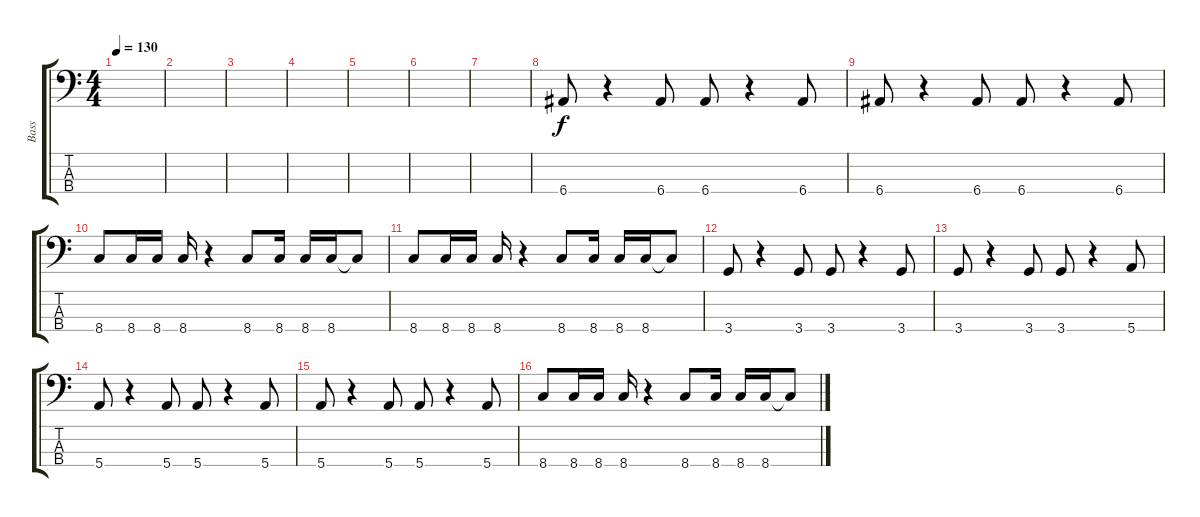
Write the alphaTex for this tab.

\track ("Bass" "Bass") {instrument acousticbass}
\staff {score tabs}
\tuning (G2 D2 A1 E1) {hide}
\ts (4 4)
\tempo 130
\clef f4
\ks c
|
|
|
|
|
|
|
6.4.8 r.4 6.4.8 6.4.8 r.4 6.4.8 |
6.4.8 r.4 6.4.8 6.4.8 r.4 6.4.8 |
8.4.8 8.4.16 8.4.16 8.4.16 r.4 8.4.8 8.4.16 8.4.16 8.4.16 8.4{t}.8 |
8.4.8 8.4.16 8.4.16 8.4.16 r.4 8.4.8 8.4.16 8.4.16 8.4.16 8.4{t}.8 |
3.4.8 r.4 3.4.8 3.4.8 r.4 3.4.8 |
3.4.8 r.4 3.4.8 3.4.8 r.4 5.4.8 |
5.4.8 r.4 5.4.8 5.4.8 r.4 5.4.8 |
5.4.8 r.4 5.4.8 5.4.8 r.4 5.4.8 |
8.4.8 8.4.16 8.4.16 8.4.16 r.4 8.4.8 8.4.16 8.4.16 8.4.16 8.4{t}.8
